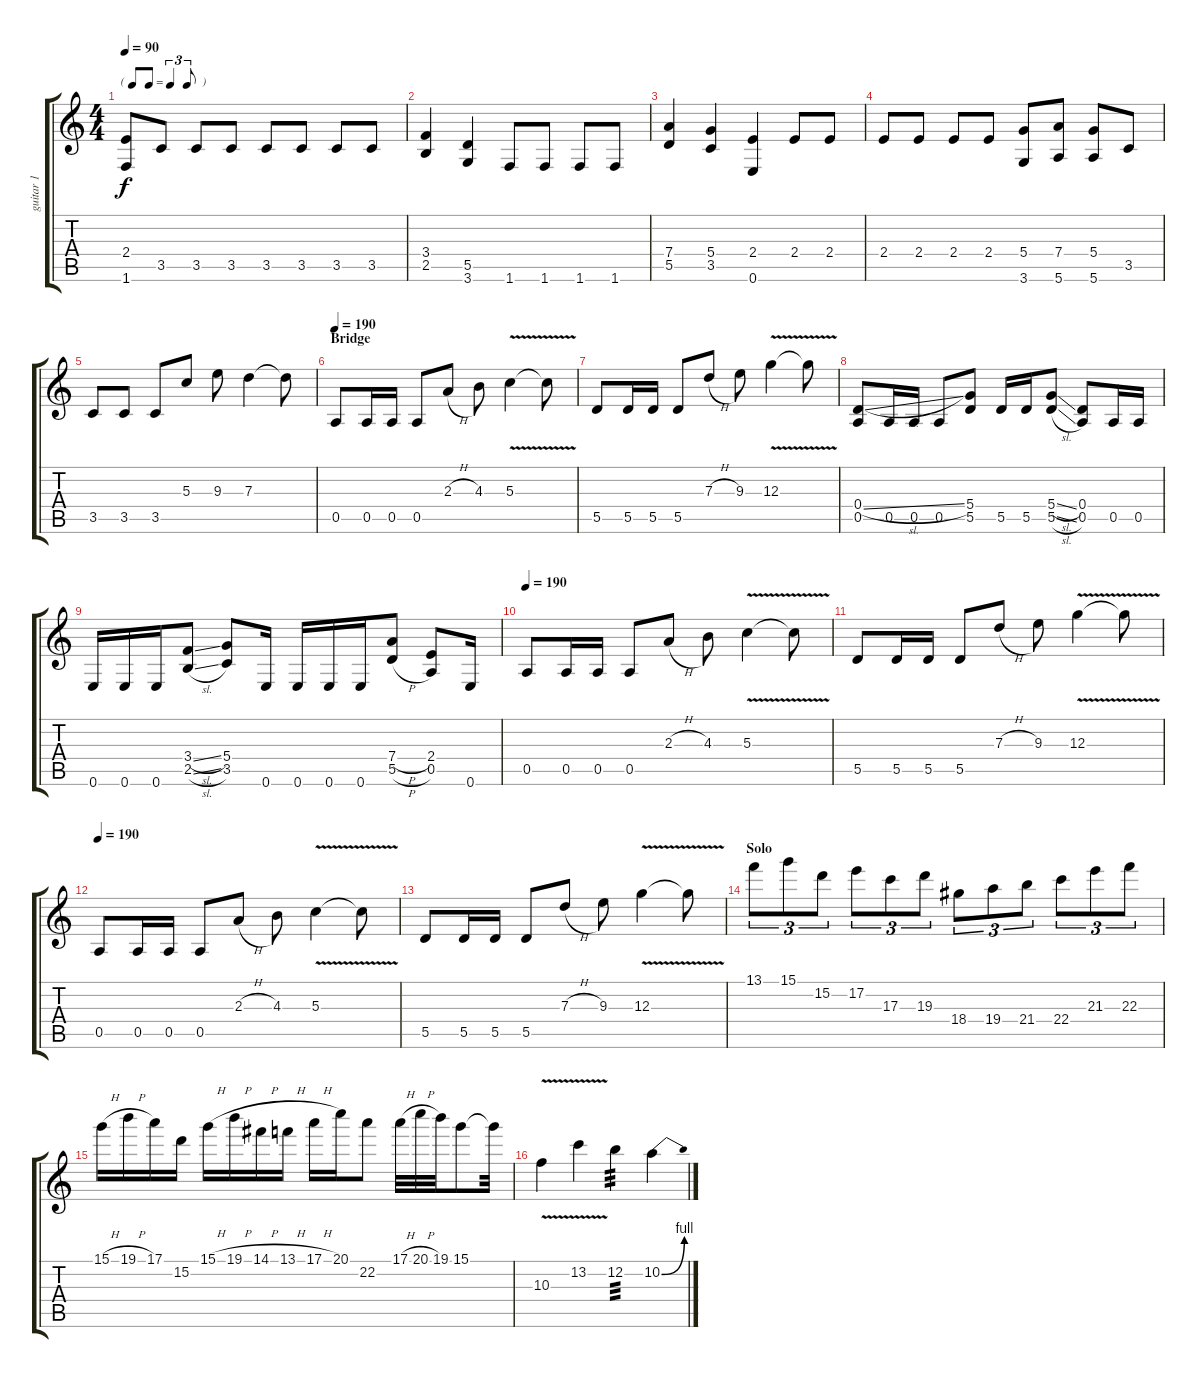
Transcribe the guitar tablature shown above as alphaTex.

\track ("guitar 1" "guitar 1") {instrument distortionguitar}
\staff {score tabs}
\tuning (E4 B3 G3 D3 A2 E2) {hide}
\ts (4 4)
\tf triplet8th
\tempo 90
\clef g2
\ks c
(2.4 1.6).8{dy f} 3.5.8 3.5.8 3.5.8 3.5.8 3.5.8 3.5.8 3.5.8 |
(3.4 2.5).4 (5.5 3.6).4 1.6.8 1.6.8 1.6.8 1.6.8 |
(7.4 5.5).4 (5.4 3.5).4 (2.4 0.6).4 2.4.8 2.4.8 |
2.4.8 2.4.8 2.4.8 2.4.8 (5.4 3.6).8 (7.4 5.6).8 (5.4 5.6).8 3.5.8 |
3.5.8 3.5.8 3.5.8 5.3.8 9.3.8 7.3.4 7.3{t}.8 |
\section ("" "Bridge")
\tempo 190
0.5.8 0.5.16 0.5.16 0.5.8 2.3{h}.8 4.3.8 5.3{v}.4 5.3{t}.8 |
5.5.8 5.5.16 5.5.16 5.5.8 7.3{h}.8 9.3.8 12.3{v}.4 12.3{t}.8 |
(0.4{sl} 0.5).8 0.5.16 0.5.16 0.5.8 (5.4 5.5).8 5.5.16 5.5.16 (5.4{sl} 5.5{sl}).8 (0.4 0.5).8 0.5.16 0.5.16 |
0.6.16 0.6.16 0.6.16 (3.4{sl} 2.5{sl}).8 (5.4 3.5).8 0.6.16 0.6.16 0.6.16 0.6.16 (7.4{h} 5.5{h}).8 (2.4 0.5).8 0.6.16 |
\tempo 190
0.5.8 0.5.16 0.5.16 0.5.8 2.3{h}.8 4.3.8 5.3{v}.4 5.3{t}.8 |
5.5.8 5.5.16 5.5.16 5.5.8 7.3{h}.8 9.3.8 12.3{v}.4 12.3{t}.8 |
\tempo 190
0.5.8 0.5.16 0.5.16 0.5.8 2.3{h}.8 4.3.8 5.3{v}.4 5.3{t}.8 |
5.5.8 5.5.16 5.5.16 5.5.8 7.3{h}.8 9.3.8 12.3{v}.4 12.3{t}.8 |
\section ("" "Solo")
13.1.8{tu (3 2) volume 16} 15.1.8{tu (3 2)} 15.2.8{tu (3 2)} 17.2.8{tu (3 2)} 17.3.8{tu (3 2)} 19.3.8{tu (3 2)} 18.4.8{tu (3 2)} 19.4.8{tu (3 2)} 21.4.8{tu (3 2)} 22.4.8{tu (3 2)} 21.3.8{tu (3 2)} 22.3.8{tu (3 2)} |
15.1{h}.16 19.1{h}.16 17.1.16 15.2.16 15.1{h}.16 19.1{h}.16 14.1{h}.16 13.1{h}.16 17.1{h}.16 20.1.16 22.2.8 17.1{h}.32 20.1{h}.32 19.1.32 15.1.8 15.1{t}.32 |
10.3{v}.4 13.2{v}.4 12.2.4{tp 3} 10.2{be (bend 0 0 60 4)}.4
